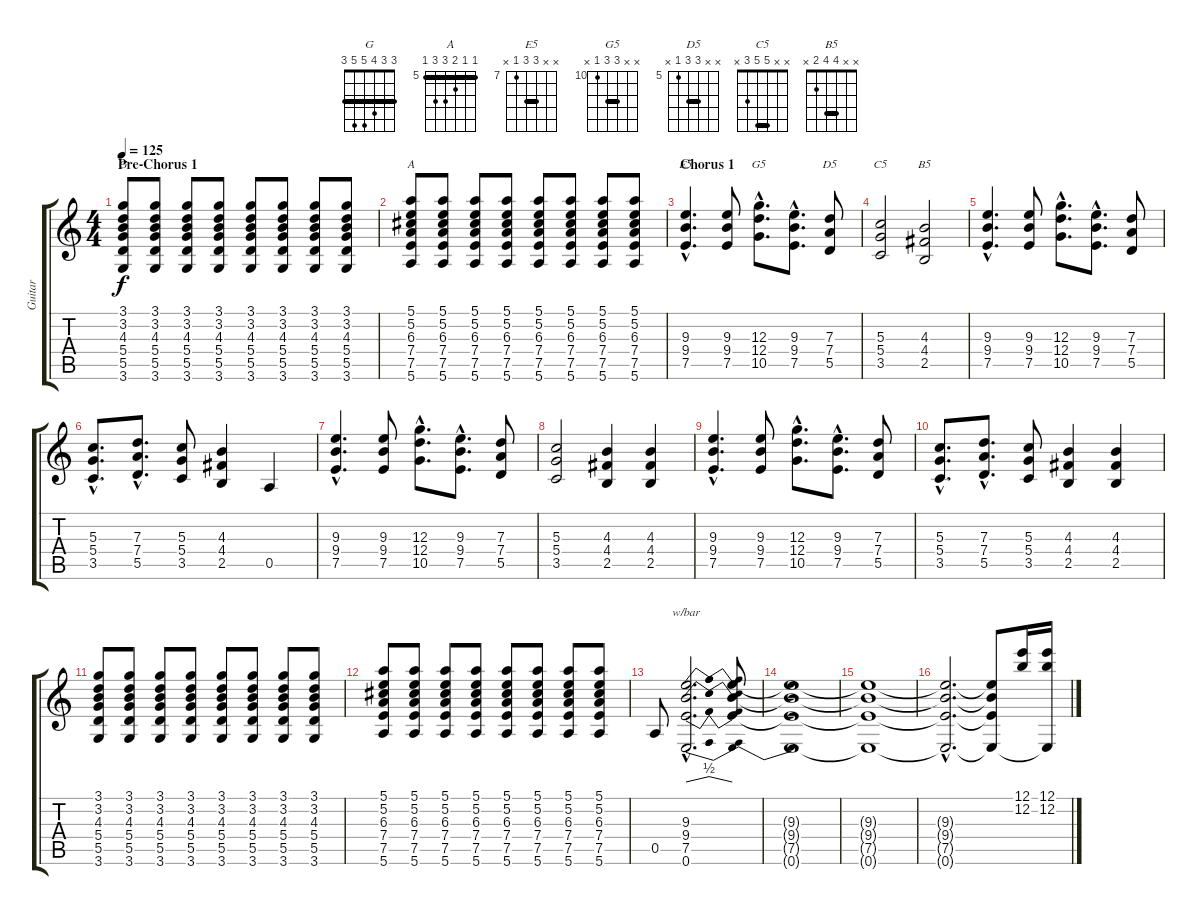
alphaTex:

\track ("Guitar" "Guitar") {instrument distortionguitar}
\staff {score tabs}
\tuning (E4 B3 G3 D3 A2 E2) {hide}
\chord ("G" 3 3 4 5 5 3) {barre 3}
\chord ("A" 5 5 6 7 7 5) {firstfret 5 barre 5}
\chord ("E5" x x 9 9 7 x) {firstfret 7 barre 9}
\chord ("G5" x x 12 12 10 x) {firstfret 10 barre 12}
\chord ("D5" x x 7 7 5 x) {firstfret 5 barre 7}
\chord ("C5" x x 5 5 3 x) {barre 5}
\chord ("B5" x x 4 4 2 x) {barre 4}
\ts (4 4)
\section ("" "Pre-Chorus 1")
\tempo 125
\clef g2
\ks c
(3.1 3.2 4.3 5.4 5.5 3.6).8{ch "G" dy f} (3.1 3.2 4.3 5.4 5.5 3.6).8 (3.1 3.2 4.3 5.4 5.5 3.6).8 (3.1 3.2 4.3 5.4 5.5 3.6).8 (3.1 3.2 4.3 5.4 5.5 3.6).8 (3.1 3.2 4.3 5.4 5.5 3.6).8 (3.1 3.2 4.3 5.4 5.5 3.6).8 (3.1 3.2 4.3 5.4 5.5 3.6).8 |
(5.1 5.2 6.3 7.4 7.5 5.6).8{ch "A"} (5.1 5.2 6.3 7.4 7.5 5.6).8 (5.1 5.2 6.3 7.4 7.5 5.6).8 (5.1 5.2 6.3 7.4 7.5 5.6).8 (5.1 5.2 6.3 7.4 7.5 5.6).8 (5.1 5.2 6.3 7.4 7.5 5.6).8 (5.1 5.2 6.3 7.4 7.5 5.6).8 (5.1 5.2 6.3 7.4 7.5 5.6).8 |
\section ("" "Chorus 1")
(9.3{hac} 9.4{hac} 7.5{hac}).4{d ch "E5"} (9.3 9.4 7.5).8 (12.3{hac} 12.4{hac} 10.5{hac}).8{d ch "G5"} (9.3{hac} 9.4{hac} 7.5{hac}).8{d} (7.3 7.4 5.5).8{ch "D5"} |
(5.3 5.4 3.5).2{ch "C5"} (4.3 4.4 2.5).2{ch "B5"} |
(9.3{hac} 9.4{hac} 7.5{hac}).4{d} (9.3 9.4 7.5).8 (12.3{hac} 12.4{hac} 10.5{hac}).8{d} (9.3{hac} 9.4{hac} 7.5{hac}).8{d} (7.3 7.4 5.5).8 |
(5.3{hac} 5.4{hac} 3.5{hac}).8{d} (7.3{hac} 7.4{hac} 5.5{hac}).8{d} (5.3 5.4 3.5).8 (4.3 4.4 2.5).4 0.5.4 |
(9.3{hac} 9.4{hac} 7.5{hac}).4{d} (9.3 9.4 7.5).8 (12.3{hac} 12.4{hac} 10.5{hac}).8{d} (9.3{hac} 9.4{hac} 7.5{hac}).8{d} (7.3 7.4 5.5).8 |
(5.3 5.4 3.5).2 (4.3 4.4 2.5).4 (4.3 4.4 2.5).4 |
(9.3{hac} 9.4{hac} 7.5{hac}).4{d} (9.3 9.4 7.5).8 (12.3{hac} 12.4{hac} 10.5{hac}).8{d} (9.3{hac} 9.4{hac} 7.5{hac}).8{d} (7.3 7.4 5.5).8 |
(5.3{hac} 5.4{hac} 3.5{hac}).8{d} (7.3{hac} 7.4{hac} 5.5{hac}).8{d} (5.3 5.4 3.5).8 (4.3 4.4 2.5).4 (4.3 4.4 2.5).4 |
(3.1 3.2 4.3 5.4 5.5 3.6).8 (3.1 3.2 4.3 5.4 5.5 3.6).8 (3.1 3.2 4.3 5.4 5.5 3.6).8 (3.1 3.2 4.3 5.4 5.5 3.6).8 (3.1 3.2 4.3 5.4 5.5 3.6).8 (3.1 3.2 4.3 5.4 5.5 3.6).8 (3.1 3.2 4.3 5.4 5.5 3.6).8 (3.1 3.2 4.3 5.4 5.5 3.6).8 |
(5.1 5.2 6.3 7.4 7.5 5.6).8 (5.1 5.2 6.3 7.4 7.5 5.6).8 (5.1 5.2 6.3 7.4 7.5 5.6).8 (5.1 5.2 6.3 7.4 7.5 5.6).8 (5.1 5.2 6.3 7.4 7.5 5.6).8 (5.1 5.2 6.3 7.4 7.5 5.6).8 (5.1 5.2 6.3 7.4 7.5 5.6).8 (5.1 5.2 6.3 7.4 7.5 5.6).8 |
0.5.8 (9.3{hac} 9.4{hac} 7.5{hac} 0.6{hac}).2{d tbe (dip default 0 0 30 2 60 0)} (9.3{t} 9.4{t} 7.5{t}).8 |
(9.3{t} 9.4{t} 7.5{t} 0.6{t}).1 |
(9.3{t} 9.4{t} 7.5{t} 0.6{t}).1 |
(9.3{hac t} 9.4{hac t} 7.5{hac t} 0.6{hac t}).2{d} (9.3{t} 9.4{t} 7.5{t} 0.6{t}).8 (12.1 12.2).16 (12.1 12.2 0.6{t}).16
